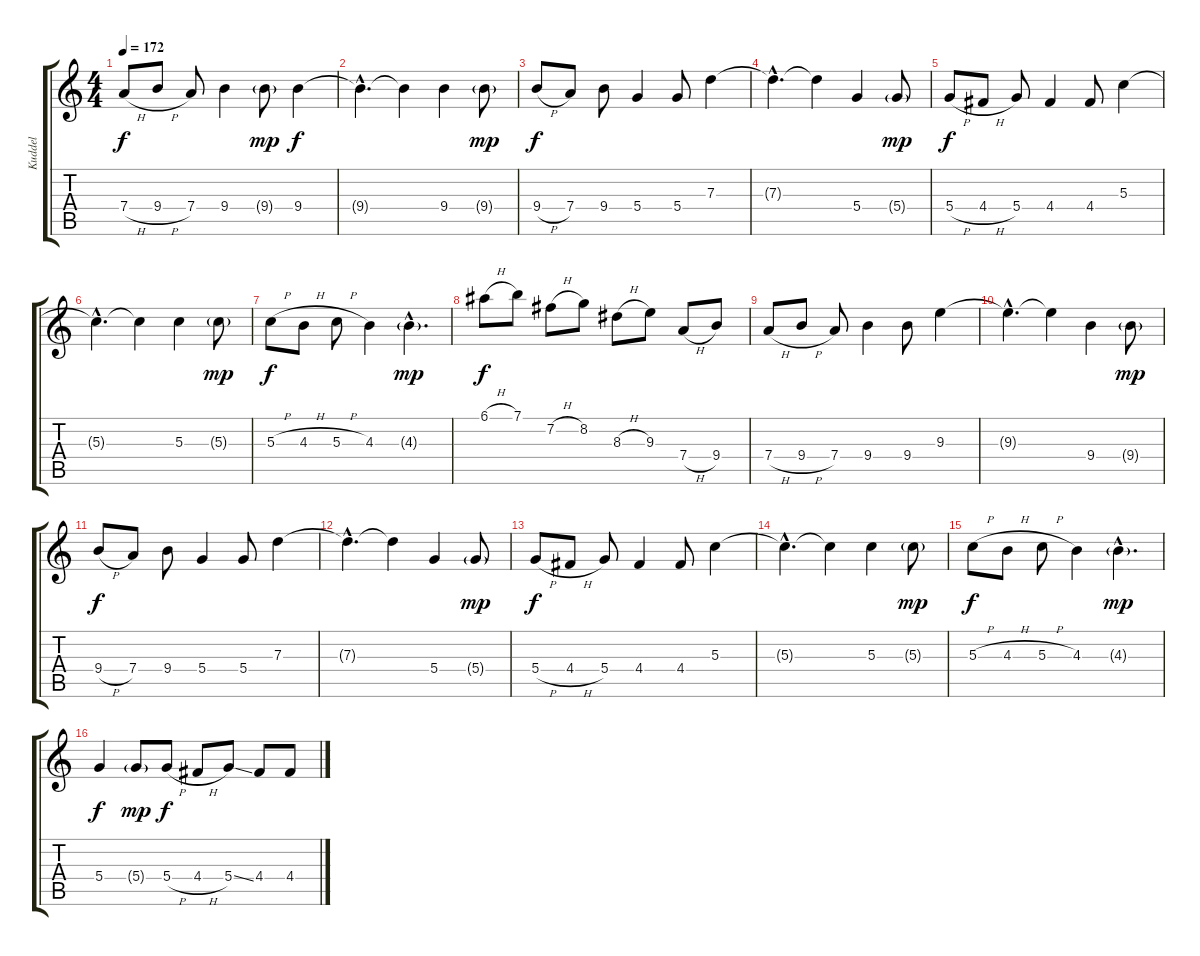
\track ("Kuddel" "Kuddel") {instrument acousticguitarsteel}
\staff {score tabs}
\tuning (E4 B3 G3 D3 A2 E2) {hide}
\ts (4 4)
\tempo 172
\clef g2
\ks c
7.4{h}.8{dy f instrument acousticguitarsteel} 9.4{h}.8 7.4.8 9.4.4 9.4{g}.8{dy mp} 9.4.4{dy f} |
9.4{hac t}.4{d} 9.4{t}.4 9.4.4 9.4{g}.8{dy mp} |
9.4{h}.8{dy f} 7.4.8 9.4.8 5.4.4 5.4.8 7.3.4 |
7.3{hac t}.4{d} 7.3{t}.4 5.4.4 5.4{g}.8{dy mp} |
5.4{h}.8{dy f} 4.4{h}.8 5.4.8 4.4.4 4.4.8 5.3.4 |
5.3{hac t}.4{d} 5.3{t}.4 5.3.4 5.3{g}.8{dy mp} |
5.3{h}.8{dy f} 4.3{h}.8 5.3{h}.8 4.3.4 4.3{g hac}.4{d dy mp} |
6.1{h}.8{dy f} 7.1.8 7.2{h}.8 8.2.8 8.3{h}.8 9.3.8 7.4{h}.8 9.4.8 |
7.4{h}.8 9.4{h}.8 7.4.8 9.4.4 9.4.8 9.3.4 |
9.3{hac t}.4{d} 9.3{t}.4 9.4.4 9.4{g}.8{dy mp} |
9.4{h}.8{dy f} 7.4.8 9.4.8 5.4.4 5.4.8 7.3.4 |
7.3{hac t}.4{d} 7.3{t}.4 5.4.4 5.4{g}.8{dy mp} |
5.4{h}.8{dy f} 4.4{h}.8 5.4.8 4.4.4 4.4.8 5.3.4 |
5.3{hac t}.4{d} 5.3{t}.4 5.3.4 5.3{g}.8{dy mp} |
5.3{h}.8{dy f} 4.3{h}.8 5.3{h}.8 4.3.4 4.3{g hac}.4{d dy mp} |
5.4.4{dy f} 5.4{g}.8{dy mp} 5.4{h}.8{dy f} 4.4{h}.8 5.4{ss}.8 4.4.8 4.4.8
